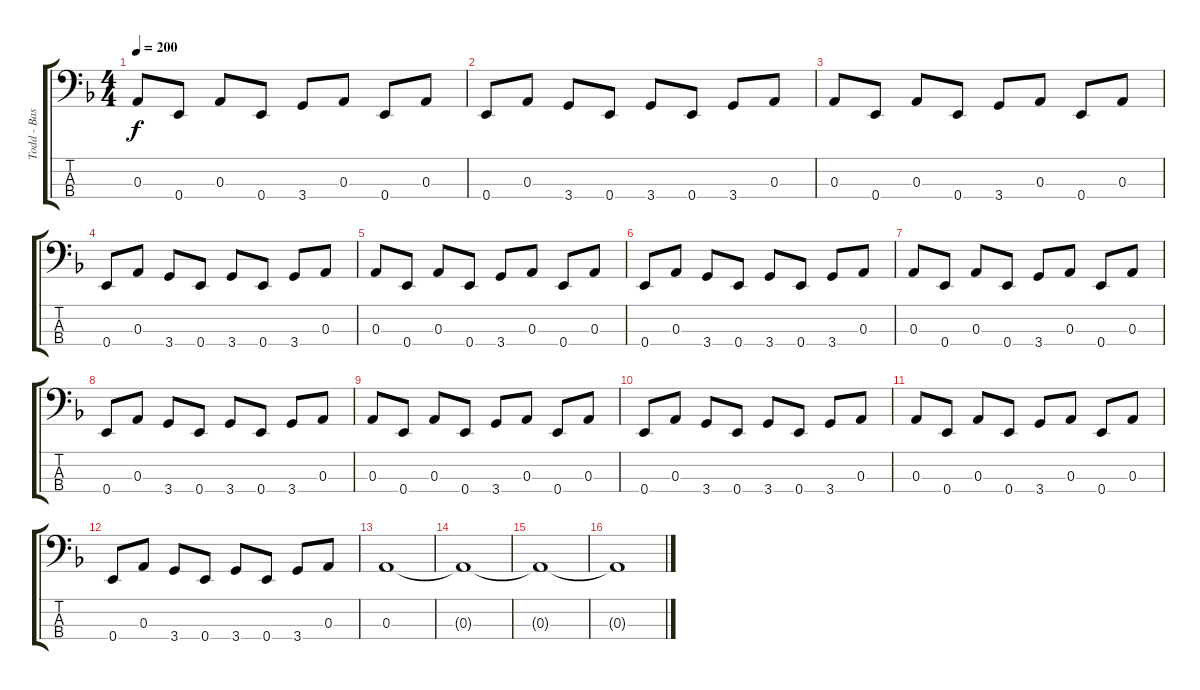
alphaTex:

\track ("Todd - Bass" "Todd - Bas") {instrument electricbasspick}
\staff {score tabs}
\tuning (G2 D2 A1 E1) {hide}
\ts (4 4)
\tempo 200
\clef f4
\ks dminor
0.3.8{dy f} 0.4.8 0.3.8 0.4.8 3.4.8 0.3.8 0.4.8 0.3.8 |
0.4.8 0.3.8 3.4.8 0.4.8 3.4.8 0.4.8 3.4.8 0.3.8 |
0.3.8 0.4.8 0.3.8 0.4.8 3.4.8 0.3.8 0.4.8 0.3.8 |
0.4.8 0.3.8 3.4.8 0.4.8 3.4.8 0.4.8 3.4.8 0.3.8 |
0.3.8 0.4.8 0.3.8 0.4.8 3.4.8 0.3.8 0.4.8 0.3.8 |
0.4.8 0.3.8 3.4.8 0.4.8 3.4.8 0.4.8 3.4.8 0.3.8 |
0.3.8 0.4.8 0.3.8 0.4.8 3.4.8 0.3.8 0.4.8 0.3.8 |
0.4.8 0.3.8 3.4.8 0.4.8 3.4.8 0.4.8 3.4.8 0.3.8 |
0.3.8 0.4.8 0.3.8 0.4.8 3.4.8 0.3.8 0.4.8 0.3.8 |
0.4.8 0.3.8 3.4.8 0.4.8 3.4.8 0.4.8 3.4.8 0.3.8 |
0.3.8 0.4.8 0.3.8 0.4.8 3.4.8 0.3.8 0.4.8 0.3.8 |
0.4.8 0.3.8 3.4.8 0.4.8 3.4.8 0.4.8 3.4.8 0.3.8 |
0.3.1 |
0.3{t}.1 |
0.3{t}.1 |
0.3{t}.1
